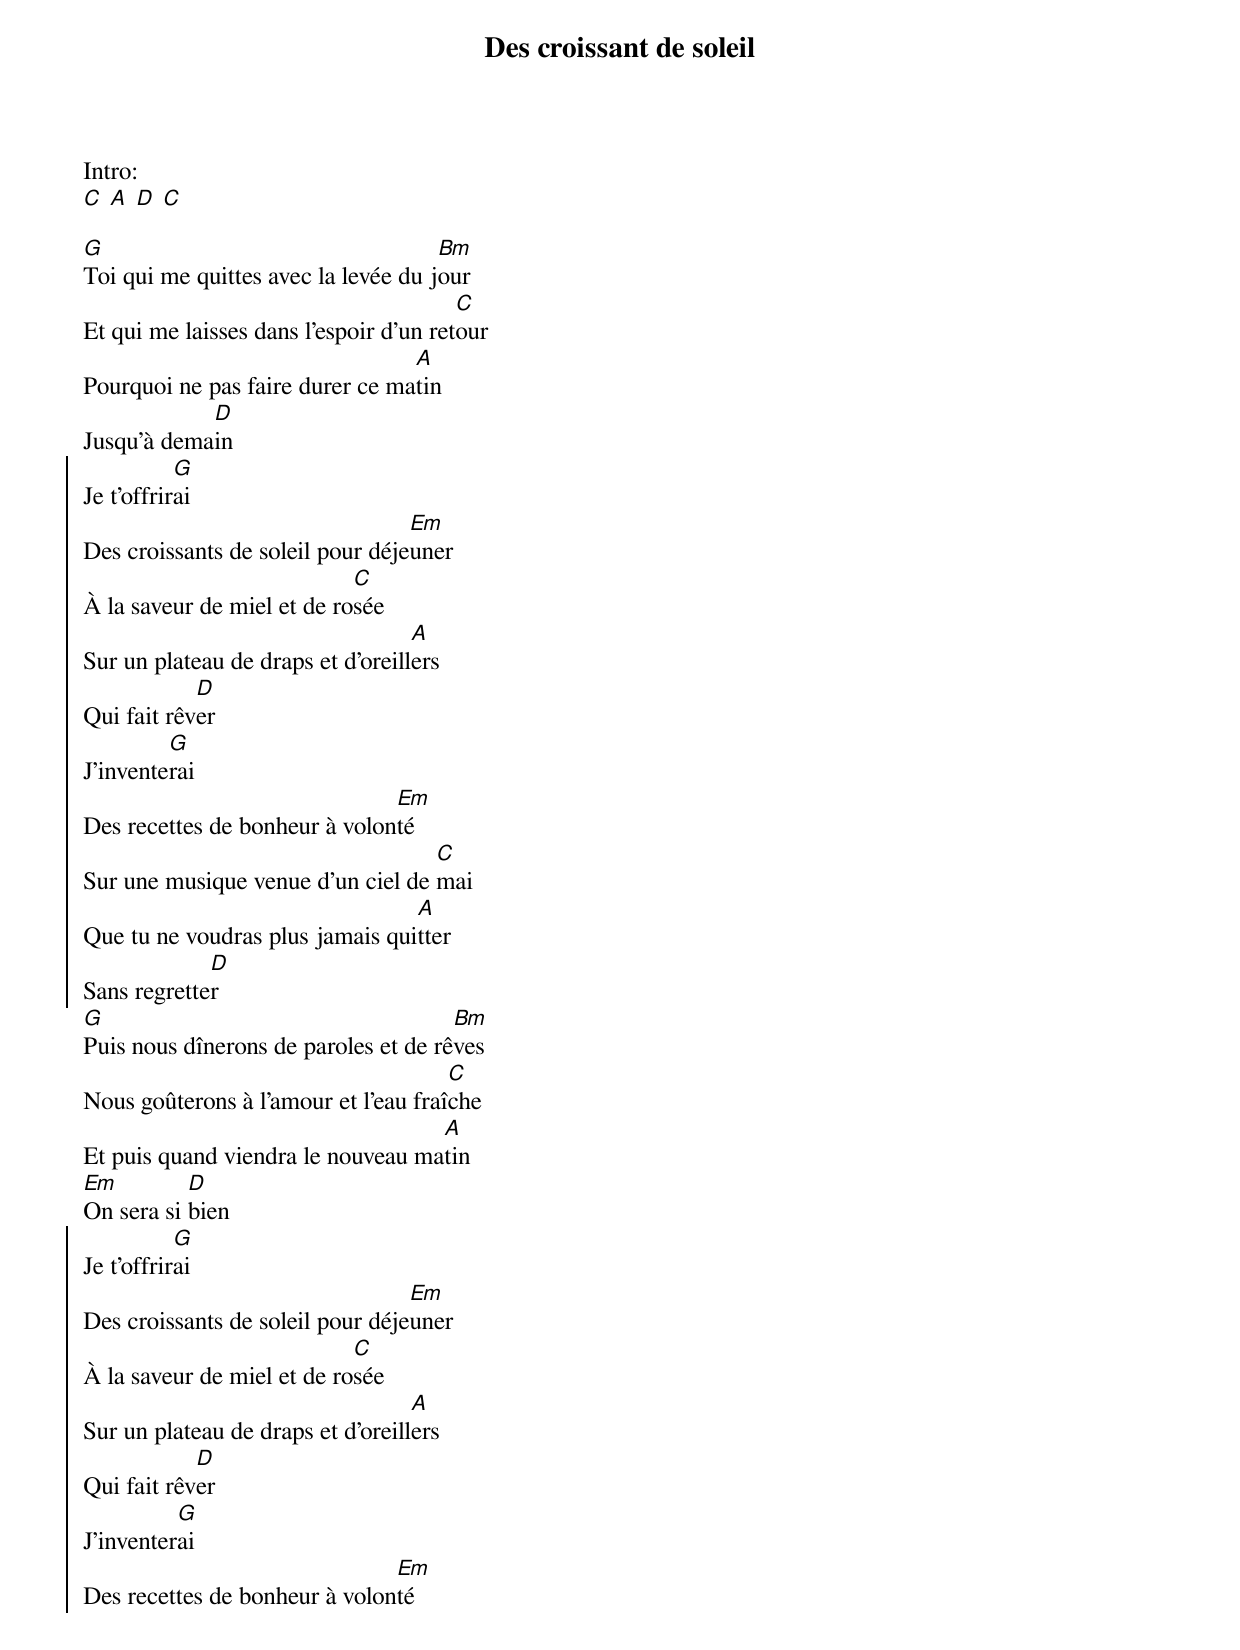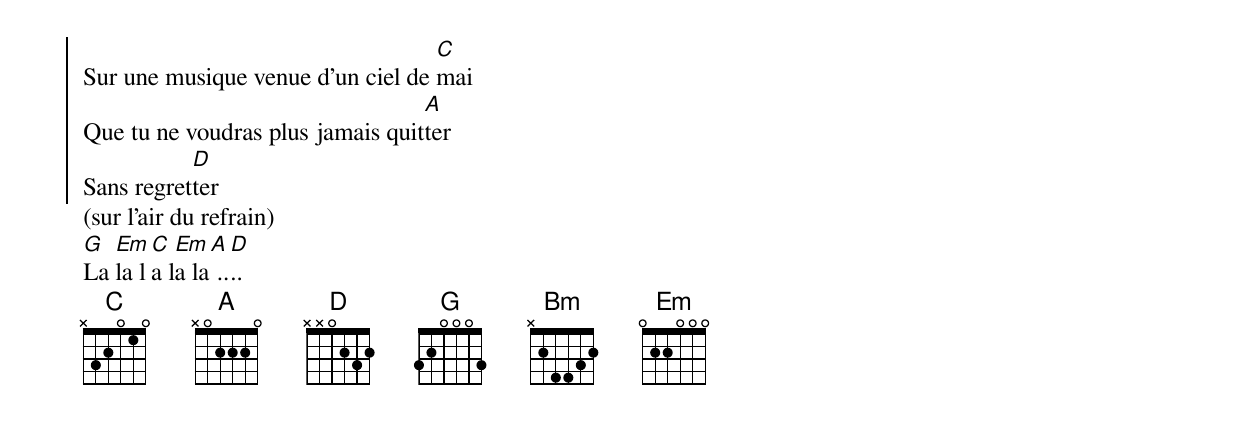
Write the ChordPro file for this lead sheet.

{t:Des croissant de soleil}
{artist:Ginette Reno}

Intro:
[C] [A] [D] [C]

[G]Toi qui me quittes avec la levée du j[Bm]our
Et qui me laisses dans l'espoir d'un ret[C]our
Pourquoi ne pas faire durer ce ma[A]tin
Jusqu'à dema[D]in
{soc}
Je t'offrir[G]ai
Des croissants de soleil pour déje[Em]uner
À la saveur de miel et de ro[C]sée
Sur un plateau de draps et d'oreill[A]ers
Qui fait rêv[D]er
J'invente[G]rai
Des recettes de bonheur à volon[Em]té
Sur une musique venue d'un ciel de [C]mai
Que tu ne voudras plus jamais qui[A]tter
Sans regrette[D]r
{eoc}
[G]Puis nous dînerons de paroles et de rê[Bm]ves
Nous goûterons à l'amour et l'eau fraî[C]che
Et puis quand viendra le nouveau ma[A]tin
[Em]On sera si [D]bien
{soc}
Je t'offrir[G]ai
Des croissants de soleil pour déje[Em]uner
À la saveur de miel et de ro[C]sée
Sur un plateau de draps et d'oreill[A]ers
Qui fait rêv[D]er
J'inventer[G]ai
Des recettes de bonheur à volon[Em]té
Sur une musique venue d'un ciel de [C]mai
Que tu ne voudras plus jamais quit[A]ter
Sans regret[D]ter
{eoc}
(sur l'air du refrain)
[G]La [Em]la l[C]a l[Em]a la[A] ..[D]..
